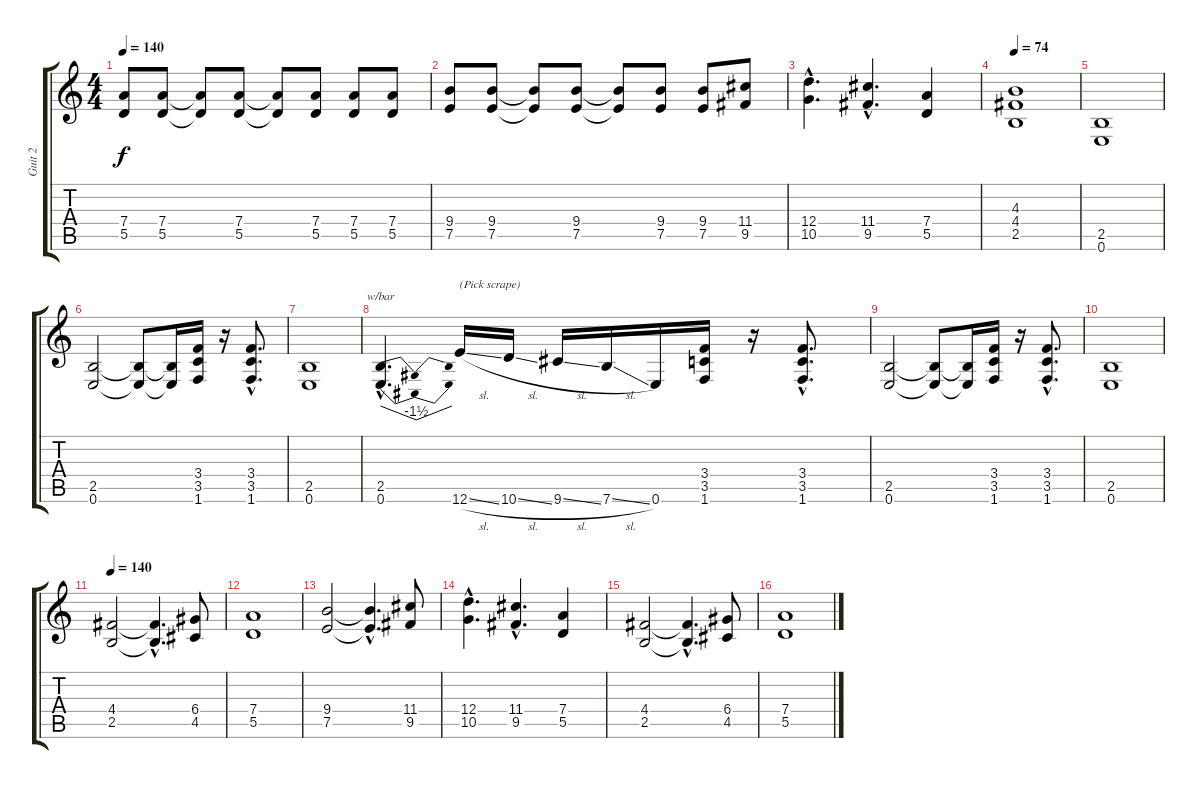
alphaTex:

\track ("Guit 2" "Guit 2") {instrument overdrivenguitar}
\staff {score tabs}
\tuning (E4 B3 G3 D3 A2 E2) {hide}
\ts (4 4)
\tempo 140
\clef g2
\ks c
(7.4 5.5).8{dy f} (7.4 5.5).8 (7.4{t} 5.5{t}).8 (7.4 5.5).8 (7.4{t} 5.5{t}).8 (7.4 5.5).8 (7.4 5.5).8 (7.4 5.5).8 |
(9.4 7.5).8 (9.4 7.5).8 (9.4{t} 7.5{t}).8 (9.4 7.5).8 (9.4{t} 7.5{t}).8 (9.4 7.5).8 (9.4 7.5).8 (11.4 9.5).8 |
(12.4{hac} 10.5{hac}).4{d} (11.4{hac} 9.5{hac}).4{d} (7.4 5.5).4 |
\tempo 74
(4.3 4.4 2.5).1{volume 13} |
(2.5 0.6).1 |
(2.5 0.6).2 (2.5{t} 0.6{t}).8 (2.5{t} 0.6{t}).16 (3.4 3.5 1.6).16 r.16 (3.4{hac} 3.5{hac} 1.6{hac}).8{d} |
(2.5 0.6).1 |
(2.5{hac} 0.6{hac}).4{d tbe (dip default 0 0 30 -6 60 0)} 12.6{sl}.16{txt "(Pick scrape)" volume 16 instrument guitarfretnoise} 10.6{sl}.16 9.6{sl}.16 7.6{sl}.16 0.6.16 (3.4 3.5 1.6).16{volume 13 instrument distortionguitar} r.16 (3.4{hac} 3.5{hac} 1.6{hac}).8{d} |
(2.5 0.6).2 (2.5{t} 0.6{t}).8 (2.5{t} 0.6{t}).16 (3.4 3.5 1.6).16 r.16 (3.4{hac} 3.5{hac} 1.6{hac}).8{d} |
(2.5 0.6).1 |
\tempo 140
(4.4 2.5).2 (4.4{hac t} 2.5{hac t}).4{d} (6.4 4.5).8 |
(7.4 5.5).1 |
(9.4 7.5).2 (9.4{hac t} 7.5{hac t}).4{d} (11.4 9.5).8 |
(12.4{hac} 10.5{hac}).4{d} (11.4{hac} 9.5{hac}).4{d} (7.4 5.5).4 |
(4.4 2.5).2 (4.4{hac t} 2.5{hac t}).4{d} (6.4 4.5).8 |
(7.4 5.5).1
